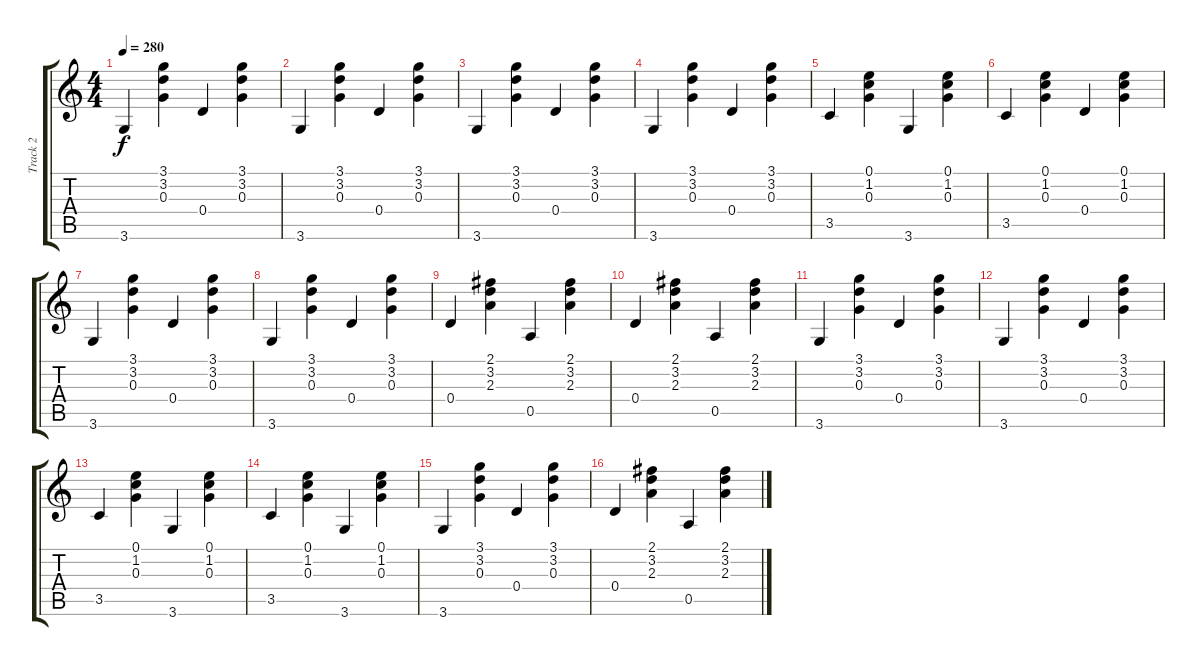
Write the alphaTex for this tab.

\track ("Track 2" "Track 2") {instrument acousticguitarsteel}
\staff {score tabs}
\tuning (E4 B3 G3 D3 A2 E2) {hide}
\ts (4 4)
\tempo 280
\clef g2
\ks c
3.6.4{dy f} (3.1 3.2 0.3).4 0.4.4 (3.1 3.2 0.3).4 |
3.6.4 (3.1 3.2 0.3).4 0.4.4 (3.1 3.2 0.3).4 |
3.6.4 (3.1 3.2 0.3).4 0.4.4 (3.1 3.2 0.3).4 |
3.6.4 (3.1 3.2 0.3).4 0.4.4 (3.1 3.2 0.3).4 |
3.5.4 (0.1 1.2 0.3).4 3.6.4 (0.1 1.2 0.3).4 |
3.5.4 (0.1 1.2 0.3).4 0.4.4 (0.1 1.2 0.3).4 |
3.6.4 (3.1 3.2 0.3).4 0.4.4 (3.1 3.2 0.3).4 |
3.6.4 (3.1 3.2 0.3).4 0.4.4 (3.1 3.2 0.3).4 |
0.4.4 (2.1 3.2 2.3).4 0.5.4 (2.1 3.2 2.3).4 |
0.4.4 (2.1 3.2 2.3).4 0.5.4 (2.1 3.2 2.3).4 |
3.6.4 (3.1 3.2 0.3).4 0.4.4 (3.1 3.2 0.3).4 |
3.6.4 (3.1 3.2 0.3).4 0.4.4 (3.1 3.2 0.3).4 |
3.5.4 (0.1 1.2 0.3).4 3.6.4 (0.1 1.2 0.3).4 |
3.5.4 (0.1 1.2 0.3).4 3.6.4 (0.1 1.2 0.3).4 |
3.6.4 (3.1 3.2 0.3).4 0.4.4 (3.1 3.2 0.3).4 |
0.4.4 (2.1 3.2 2.3).4 0.5.4 (2.1 3.2 2.3).4
